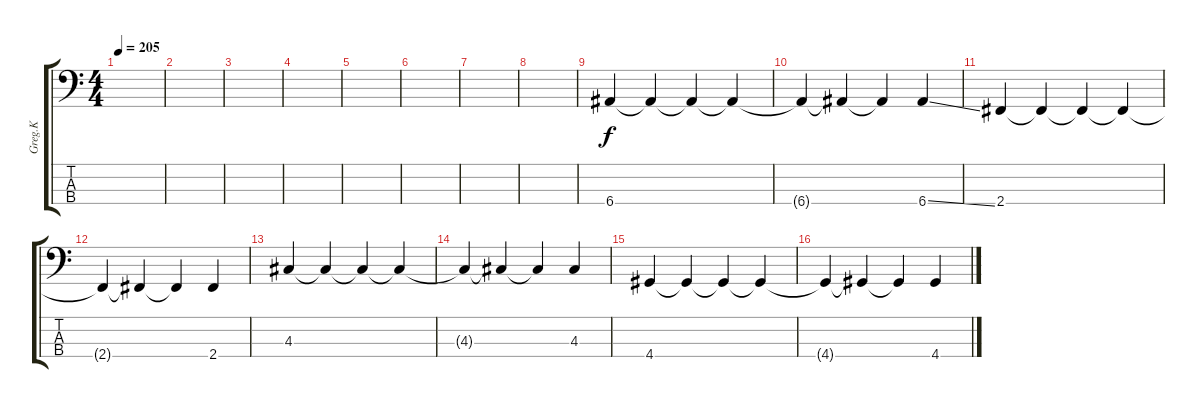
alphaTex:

\track ("Greg.K" "Greg.K") {instrument electricbasspick}
\staff {score tabs}
\tuning (G2 D2 A1 E1) {hide}
\ts (4 4)
\tempo 205
\clef f4
\ks c
|
|
|
|
|
|
|
|
6.4.4 6.4{t}.4 6.4{t}.4 6.4{t}.4 |
6.4{t}.4 6.4{t}.4 6.4{t}.4 6.4{ss}.4 |
2.4.4 2.4{t}.4 2.4{t}.4 2.4{t}.4 |
2.4{t}.4 2.4{t}.4 2.4{t}.4 2.4.4 |
4.3.4 4.3{t}.4 4.3{t}.4 4.3{t}.4 |
4.3{t}.4 4.3{t}.4 4.3{t}.4 4.3.4 |
4.4.4 4.4{t}.4 4.4{t}.4 4.4{t}.4 |
4.4{t}.4 4.4{t}.4 4.4{t}.4 4.4{ss}.4
